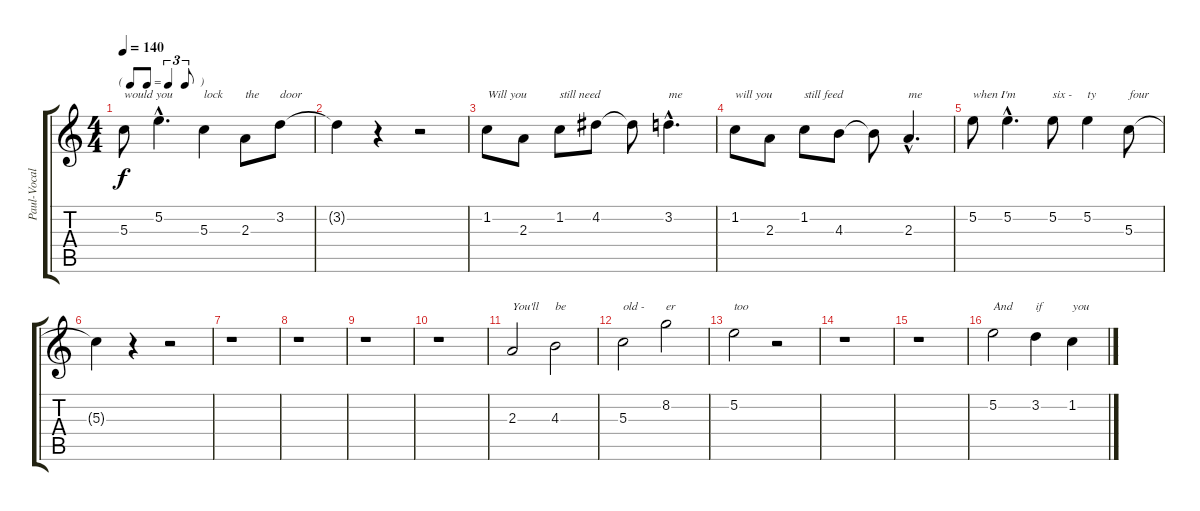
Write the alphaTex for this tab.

\track ("Paul-Vocal" "Paul-Vocal") {instrument electricguitarjazz}
\staff {score tabs}
\tuning (E4 B3 G3 D3 A2 E2) {hide}
\ts (4 4)
\tf triplet8th
\tempo 140
\clef g2
\ks c
5.3.8{txt "would you" dy f} 5.2{hac}.4{d} 5.3.4{txt "lock"} 2.3.8{txt "the"} 3.2.8{txt "door"} |
3.2{t}.4 r.4 r.2 |
1.2.8{txt "Will you"} 2.3.8 1.2.8{txt "still need"} 4.2.8 4.2{t}.8 3.2{hac}.4{d txt "me"} |
1.2.8{txt "will you"} 2.3.8 1.2.8{txt "still feed"} 4.3.8 4.3{t}.8 2.3{hac}.4{d txt "me"} |
5.2.8{txt "when I'm"} 5.2{hac}.4{d} 5.2.8{txt "six -"} 5.2.4{txt "ty"} 5.3.8{txt "four"} |
5.3{t}.4 r.4 r.2 |
r.1 |
r.1 |
r.1 |
r.1 |
2.3.2{txt "You'll"} 4.3.2{txt "be"} |
5.3.2{txt "old -"} 8.2.2{txt "er"} |
5.2.2{txt "too"} r.2 |
r.1 |
r.1 |
5.2.2{txt "And"} 3.2.4{txt "if"} 1.2.4{txt "you"}
